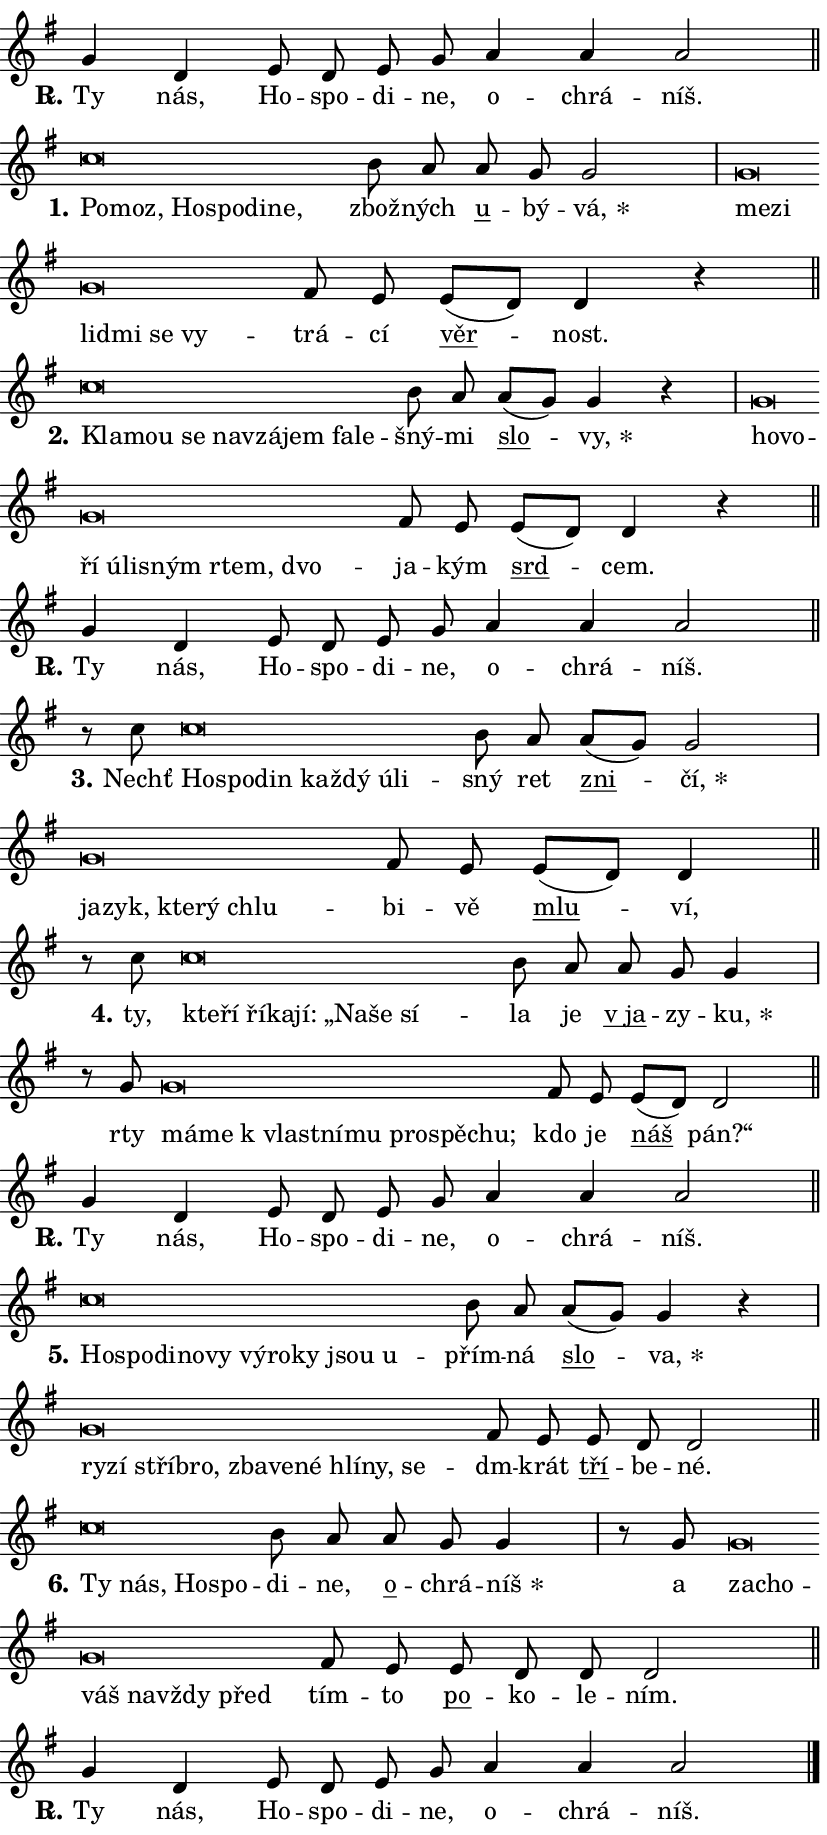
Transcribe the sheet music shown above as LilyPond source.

\version "2.24.0"
\header { tagline = "" }
\paper {
  indent = 0\cm
  top-margin = 0\cm
  right-margin = 0.13\cm % to fit lyric hyphens
  bottom-margin = 0\cm
  left-margin = 0\cm
  paper-width = 14\cm
  page-breaking = #ly:one-page-breaking
  system-system-spacing.basic-distance = #11
  score-system-spacing.basic-distance = #11
  ragged-last = ##f
}


%% Author: Thomas Morley
%% https://lists.gnu.org/archive/html/lilypond-user/2020-05/msg00002.html
#(define (line-position grob)
"Returns position of @var[grob} in current system:
   @code{'start}, if at first time-step
   @code{'end}, if at last time-step
   @code{'middle} otherwise
"
  (let* ((col (ly:item-get-column grob))
         (ln (ly:grob-object col 'left-neighbor))
         (rn (ly:grob-object col 'right-neighbor))
         (col-to-check-left (if (ly:grob? ln) ln col))
         (col-to-check-right (if (ly:grob? rn) rn col))
         (break-dir-left
           (and
             (ly:grob-property col-to-check-left 'non-musical #f)
             (ly:item-break-dir col-to-check-left)))
         (break-dir-right
           (and
             (ly:grob-property col-to-check-right 'non-musical #f)
             (ly:item-break-dir col-to-check-right))))
        (cond ((eqv? 1 break-dir-left) 'start)
              ((eqv? -1 break-dir-right) 'end)
              (else 'middle))))

#(define (tranparent-at-line-position vctor)
  (lambda (grob)
  "Relying on @code{line-position} select the relevant enry from @var{vctor}.
Used to determine transparency,"
    (case (line-position grob)
      ((end) (not (vector-ref vctor 0)))
      ((middle) (not (vector-ref vctor 1)))
      ((start) (not (vector-ref vctor 2))))))

noteHeadBreakVisibility =
#(define-music-function (break-visibility)(vector?)
"Makes @code{NoteHead}s transparent relying on @var{break-visibility}"
#{
  \override NoteHead.transparent =
    #(tranparent-at-line-position break-visibility)
#})

#(define delete-ledgers-for-transparent-note-heads
  (lambda (grob)
    "Reads whether a @code{NoteHead} is transparent.
If so this @code{NoteHead} is removed from @code{'note-heads} from
@var{grob}, which is supposed to be @code{LedgerLineSpanner}.
As a result ledgers are not printed for this @code{NoteHead}"
    (let* ((nhds-array (ly:grob-object grob 'note-heads))
           (nhds-list
             (if (ly:grob-array? nhds-array)
                 (ly:grob-array->list nhds-array)
                 '()))
           ;; Relies on the transparent-property being done before
           ;; Staff.LedgerLineSpanner.after-line-breaking is executed.
           ;; This is fragile ...
           (to-keep
             (remove
               (lambda (nhd)
                 (ly:grob-property nhd 'transparent #f))
               nhds-list)))
      ;; TODO find a better method to iterate over grob-arrays, similiar
      ;; to filter/remove etc for lists
      ;; For now rebuilt from scratch
      (set! (ly:grob-object grob 'note-heads)  '())
      (for-each
        (lambda (nhd)
          (ly:pointer-group-interface::add-grob grob 'note-heads nhd))
        to-keep))))

squashNotes = {
  \override NoteHead.X-extent = #'(-0.2 . 0.2)
  \override NoteHead.Y-extent = #'(-0.75 . 0)
  \override NoteHead.stencil =
    #(lambda (grob)
       (let ((pos (ly:grob-property grob 'staff-position)))
         (begin
           (if (< pos -7) (display "ERROR: Lower brevis then expected\n") (display ""))
           (if (<= pos -6) ly:text-interface::print ly:note-head::print))))
}
unSquashNotes = {
  \revert NoteHead.X-extent
  \revert NoteHead.Y-extent
  \revert NoteHead.stencil
}

hideNotes = \noteHeadBreakVisibility #begin-of-line-visible
unHideNotes = \noteHeadBreakVisibility #all-visible

% work-around for resetting accidentals
% https://lilypond.org/doc/v2.23/Documentation/notation/displaying-rhythms#unmetered-music
cadenzaMeasure = {
  \cadenzaOff
  \partial 1024 s1024
  \cadenzaOn
}

#(define-markup-command (accent layout props text) (markup?)
  "Underline accented syllable"
  (interpret-markup layout props
    #{\markup \override #'(offset . 4.3) \underline { #text }#}))

responsum = \markup \concat {
  "R" \hspace #-1.05 \path #0.1 #'((moveto 0 0.07) (lineto 0.9 0.8)) \hspace #0.05 "."
}

spaceSize = #0.6828661417322834 % exact space size for TeX Gyre Schola

\layout {
  \context {
    \Staff
    \remove "Time_signature_engraver"
    \override LedgerLineSpanner.after-line-breaking = #delete-ledgers-for-transparent-note-heads
  }
  \context {
    \Lyrics {
      \override LyricSpace.minimum-distance = \spaceSize
      \override LyricText.font-name = #"TeX Gyre Schola"
      \override LyricText.font-size = 1
      \override StanzaNumber.font-name = #"TeX Gyre Schola Bold"
      \override StanzaNumber.font-size = 1
    }
  }
  \context {
    \Score 
    \override NoteHead.text =
      #(lambda (grob) 
        (let ((pos (ly:grob-property grob 'staff-position)))
          #{\markup {
            \combine
              \halign #-0.55 \raise #(if (= pos -6) 0 0.5) \override #'(thickness . 2) \draw-line #'(3.2 . 0)
              \musicglyph "noteheads.sM1"
          }#}))
  }
}

% magnetic-lyrics.ily
%
%   written by
%     Jean Abou Samra <jean@abou-samra.fr>
%     Werner Lemberg <wl@gnu.org>
%
%   adapted by
%     Jiri Hon <jiri.hon@gmail.com>
%
% Version 2022-Apr-15

% https://www.mail-archive.com/lilypond-user@gnu.org/msg149350.html

#(define (Left_hyphen_pointer_engraver context)
   "Collect syllable-hyphen-syllable occurrences in lyrics and store
them in properties.  This engraver only looks to the left.  For
example, if the lyrics input is @code{foo -- bar}, it does the
following.

@itemize @bullet
@item
Set the @code{text} property of the @code{LyricHyphen} grob between
@q{foo} and @q{bar} to @code{foo}.

@item
Set the @code{left-hyphen} property of the @code{LyricText} grob with
text @q{foo} to the @code{LyricHyphen} grob between @q{foo} and
@q{bar}.
@end itemize

Use this auxiliary engraver in combination with the
@code{lyric-@/text::@/apply-@/magnetic-@/offset!} hook."
   (let ((hyphen #f)
         (text #f))
     (make-engraver
      (acknowledgers
       ((lyric-syllable-interface engraver grob source-engraver)
        (set! text grob)))
      (end-acknowledgers
       ((lyric-hyphen-interface engraver grob source-engraver)
        ;(when (not (grob::has-interface grob 'lyric-space-interface))
          (set! hyphen grob)));)
      ((stop-translation-timestep engraver)
       (when (and text hyphen)
         (ly:grob-set-object! text 'left-hyphen hyphen))
       (set! text #f)
       (set! hyphen #f)))))

#(define (lyric-text::apply-magnetic-offset! grob)
   "If the space between two syllables is less than the value in
property @code{LyricText@/.details@/.squash-threshold}, move the right
syllable to the left so that it gets concatenated with the left
syllable.

Use this function as a hook for
@code{LyricText@/.after-@/line-@/breaking} if the
@code{Left_@/hyphen_@/pointer_@/engraver} is active."
   (let ((hyphen (ly:grob-object grob 'left-hyphen #f)))
     (when hyphen
       (let ((left-text (ly:spanner-bound hyphen LEFT)))
         (when (grob::has-interface left-text 'lyric-syllable-interface)
           (let* ((common (ly:grob-common-refpoint grob left-text X))
                  (this-x-ext (ly:grob-extent grob common X))
                  (left-x-ext
                   (begin
                     ;; Trigger magnetism for left-text.
                     (ly:grob-property left-text 'after-line-breaking)
                     (ly:grob-extent left-text common X)))
                  ;; `delta` is the gap width between two syllables.
                  (delta (- (interval-start this-x-ext)
                            (interval-end left-x-ext)))
                  (details (ly:grob-property grob 'details))
                  (threshold (assoc-get 'squash-threshold details 0.2)))
             (when (< delta threshold)
               (let* (;; We have to manipulate the input text so that
                      ;; ligatures crossing syllable boundaries are not
                      ;; disabled.  For languages based on the Latin
                      ;; script this is essentially a beautification.
                      ;; However, for non-Western scripts it can be a
                      ;; necessity.
                      (lt (ly:grob-property left-text 'text))
                      (rt (ly:grob-property grob 'text))
                      (is-space (grob::has-interface hyphen 'lyric-space-interface))
                      (space (if is-space " " ""))
                      (extra-delta (if is-space spaceSize 0))
                      ;; Append new syllable.
                      (ltrt-space (if (and (string? lt) (string? rt))
                                (string-append lt space rt)
                                (make-concat-markup (list lt space rt))))
                      ;; Right-align `ltrt` to the right side.
                      (ltrt-space-markup (grob-interpret-markup
                               grob
                               (make-translate-markup
                                (cons (interval-length this-x-ext) 0)
                                (make-right-align-markup ltrt-space)))))
                 (begin
                   ;; Don't print `left-text`.
                   (ly:grob-set-property! left-text 'stencil #f)
                   ;; Set text and stencil (which holds all collected
                   ;; syllables so far) and shift it to the left.
                   (ly:grob-set-property! grob 'text ltrt-space)
                   (ly:grob-set-property! grob 'stencil ltrt-space-markup)
                   (ly:grob-translate-axis! grob (- (- delta extra-delta)) X))))))))))


#(define (lyric-hyphen::displace-bounds-first grob)
   ;; Make very sure this callback isn't triggered too early.
   (let ((left (ly:spanner-bound grob LEFT))
         (right (ly:spanner-bound grob RIGHT)))
     (ly:grob-property left 'after-line-breaking)
     (ly:grob-property right 'after-line-breaking)
     (ly:lyric-hyphen::print grob)))

squashThreshold = #0.4

\layout {
  \context {
    \Lyrics
    \consists #Left_hyphen_pointer_engraver
    \override LyricText.after-line-breaking =
      #lyric-text::apply-magnetic-offset!
    \override LyricHyphen.stencil = #lyric-hyphen::displace-bounds-first
    \override LyricText.details.squash-threshold = \squashThreshold
    \override LyricHyphen.minimum-distance = 0
    \override LyricHyphen.minimum-length = \squashThreshold
  }
}

squashText = \override LyricText.details.squash-threshold = 9999
unSquashText = \override LyricText.details.squash-threshold = \squashThreshold

leftText = \override LyricText.self-alignment-X = #LEFT
unLeftText = \revert LyricText.self-alignment-X

starOffset = #(lambda (grob) 
                (let ((x_offset (ly:self-alignment-interface::aligned-on-x-parent grob)))
                  (if (= x_offset 0) 0 (+ x_offset 1.2))))

star = #(define-music-function (syllable)(string?)
"Append star separator at the end of a syllable"
#{
  \once \override LyricText.X-offset = #starOffset
  \lyricmode { \markup {
    #syllable
    \override #'((font-name . "TeX Gyre Schola Bold")) \hspace #0.2 \lower #0.65 \larger "*"
  } }
#})

starAccent = #(define-music-function (syllable)(string?)
"Append star separator at the end of a syllable and make accent"
#{
  \once \override LyricText.X-offset = #starOffset
  \lyricmode { \markup {
    \accent #syllable
    \override #'((font-name . "TeX Gyre Schola Bold")) \hspace #0.2 \lower #0.65 \larger "*"
  } }
#})

breath = #(define-music-function (syllable)(string?)
"Append breathing indicator at the end of a syllable"
#{
  \lyricmode { \markup { #syllable "+" } }
#})

optionalBreath = #(define-music-function (syllable)(string?)
"Append optional breathing indicator at the end of a syllable"
#{
  \lyricmode { \markup { #syllable "(+)" } }
#})


\score {
    <<
        \new Voice = "melody" { \cadenzaOn \key g \major \relative { g'4 d e8 d \bar "" e g \bar "" a4 a a2 \cadenzaMeasure \bar "||" \break } }
        \new Lyrics \lyricsto "melody" { \lyricmode { \set stanza = \responsum
Ty nás, Ho -- spo -- di -- ne, o -- chrá -- níš. } }
    >>
    \layout {}
}

\score {
    <<
        \new Voice = "melody" { \cadenzaOn \key g \major \relative { \squashNotes c''\breve*1/16 \hideNotes \breve*1/16 \bar "" \breve*1/16 \bar "" \breve*1/16 \bar "" \breve*1/16 \breve*1/16 \bar "" \unHideNotes \unSquashNotes b8 a \bar "" a g g2 \cadenzaMeasure \bar "|" \squashNotes g\breve*1/16 \hideNotes \breve*1/16 \bar "" \breve*1/16 \bar "" \breve*1/16 \bar "" \breve*1/16 \breve*1/16 \bar "" \unHideNotes \unSquashNotes fis8 e \bar "" e[( d)] d4 r \cadenzaMeasure \bar "||" \break } }
        \new Lyrics \lyricsto "melody" { \lyricmode { \set stanza = "1."
\leftText Po -- \squashText moz, Ho -- spo -- di -- ne, \unLeftText \unSquashText zbož -- ných \markup \accent u -- bý -- \star vá, \leftText me -- \squashText zi lid -- mi se vy -- \unLeftText \unSquashText trá -- cí \markup \accent věr -- nost. } }
    >>
    \layout {}
}

\score {
    <<
        \new Voice = "melody" { \cadenzaOn \key g \major \relative { \squashNotes c''\breve*1/16 \hideNotes \breve*1/16 \bar "" \breve*1/16 \bar "" \breve*1/16 \bar "" \breve*1/16 \bar "" \breve*1/16 \bar "" \breve*1/16 \breve*1/16 \bar "" \unHideNotes \unSquashNotes b8 a \bar "" a[( g)] g4 r \cadenzaMeasure \bar "|" \squashNotes g\breve*1/16 \hideNotes \breve*1/16 \bar "" \breve*1/16 \bar "" \breve*1/16 \bar "" \breve*1/16 \bar "" \breve*1/16 \bar "" \breve*1/16 \breve*1/16 \bar "" \unHideNotes \unSquashNotes fis8 e \bar "" e[( d)] d4 r \cadenzaMeasure \bar "||" \break } }
        \new Lyrics \lyricsto "melody" { \lyricmode { \set stanza = "2."
\leftText Kla -- \squashText mou se na -- vzá -- jem fa -- le -- \unLeftText \unSquashText šný -- mi \markup \accent slo -- \star vy, \leftText ho -- \squashText vo -- ří ú -- li -- sným rtem, dvo -- \unLeftText \unSquashText ja -- kým \markup \accent srd -- cem. } }
    >>
    \layout {}
}

\score {
    <<
        \new Voice = "melody" { \cadenzaOn \key g \major \relative { g'4 d e8 d \bar "" e g \bar "" a4 a a2 \cadenzaMeasure \bar "||" \break } }
        \new Lyrics \lyricsto "melody" { \lyricmode { \set stanza = \responsum
Ty nás, Ho -- spo -- di -- ne, o -- chrá -- níš. } }
    >>
    \layout {}
}

\score {
    <<
        \new Voice = "melody" { \cadenzaOn \key g \major \relative { r8 c''8 \squashNotes c\breve*1/16 \hideNotes \breve*1/16 \bar "" \breve*1/16 \bar "" \breve*1/16 \bar "" \breve*1/16 \bar "" \breve*1/16 \breve*1/16 \bar "" \unHideNotes \unSquashNotes b8 a \bar "" a[( g)] g2 \cadenzaMeasure \bar "|" \squashNotes g\breve*1/16 \hideNotes \breve*1/16 \bar "" \breve*1/16 \bar "" \breve*1/16 \breve*1/16 \bar "" \unHideNotes \unSquashNotes fis8 e \bar "" e[( d)] d4 \cadenzaMeasure \bar "||" \break } }
        \new Lyrics \lyricsto "melody" { \lyricmode { \set stanza = "3."
Nechť \leftText Ho -- \squashText spo -- din kaž -- dý ú -- li -- \unLeftText \unSquashText sný ret \markup \accent zni -- \star čí, \leftText ja -- \squashText zyk, kte -- rý chlu -- \unLeftText \unSquashText bi -- vě \markup \accent mlu -- ví, } }
    >>
    \layout {}
}

\score {
    <<
        \new Voice = "melody" { \cadenzaOn \key g \major \relative { r8 c''8 \squashNotes c\breve*1/16 \hideNotes \breve*1/16 \bar "" \breve*1/16 \bar "" \breve*1/16 \bar "" \breve*1/16 \bar "" \breve*1/16 \bar "" \breve*1/16 \breve*1/16 \bar "" \unHideNotes \unSquashNotes b8 a \bar "" a g g4 \cadenzaMeasure \bar "|" r8 g8 \squashNotes g\breve*1/16 \hideNotes \breve*1/16 \bar "" \breve*1/16 \bar "" \breve*1/16 \bar "" \breve*1/16 \bar "" \breve*1/16 \bar "" \breve*1/16 \breve*1/16 \bar "" \unHideNotes \unSquashNotes fis8 e \bar "" e[( d)] d2 \cadenzaMeasure \bar "||" \break } }
        \new Lyrics \lyricsto "melody" { \lyricmode { \set stanza = "4."
ty, \leftText kte -- \squashText ří ří -- ka -- jí: „Na -- še sí -- \unLeftText \unSquashText la je \markup \accent "v ja" -- zy -- \star ku, rty \leftText má -- \squashText me "k vlast" -- ní -- mu pro -- spě -- chu; \unLeftText \unSquashText kdo je \markup \accent náš pán?“ } }
    >>
    \layout {}
}

\score {
    <<
        \new Voice = "melody" { \cadenzaOn \key g \major \relative { g'4 d e8 d \bar "" e g \bar "" a4 a a2 \cadenzaMeasure \bar "||" \break } }
        \new Lyrics \lyricsto "melody" { \lyricmode { \set stanza = \responsum
Ty nás, Ho -- spo -- di -- ne, o -- chrá -- níš. } }
    >>
    \layout {}
}

\score {
    <<
        \new Voice = "melody" { \cadenzaOn \key g \major \relative { \squashNotes c''\breve*1/16 \hideNotes \breve*1/16 \bar "" \breve*1/16 \bar "" \breve*1/16 \bar "" \breve*1/16 \bar "" \breve*1/16 \bar "" \breve*1/16 \bar "" \breve*1/16 \bar "" \breve*1/16 \breve*1/16 \bar "" \unHideNotes \unSquashNotes b8 a \bar "" a[( g)] g4 r \cadenzaMeasure \bar "|" \squashNotes g\breve*1/16 \hideNotes \breve*1/16 \bar "" \breve*1/16 \bar "" \breve*1/16 \bar "" \breve*1/16 \bar "" \breve*1/16 \bar "" \breve*1/16 \bar "" \breve*1/16 \bar "" \breve*1/16 \breve*1/16 \bar "" \unHideNotes \unSquashNotes fis8 e \bar "" e d d2 \cadenzaMeasure \bar "||" \break } }
        \new Lyrics \lyricsto "melody" { \lyricmode { \set stanza = "5."
\leftText Ho -- \squashText spo -- di -- no -- vy vý -- ro -- ky jsou u -- \unLeftText \unSquashText přím -- ná \markup \accent slo -- \star va, \leftText ry -- \squashText zí stříb -- ro, zba -- ve -- né hlí -- ny, se -- \unLeftText \unSquashText dm -- krát \markup \accent tří -- be -- né. } }
    >>
    \layout {}
}

\score {
    <<
        \new Voice = "melody" { \cadenzaOn \key g \major \relative { \squashNotes c''\breve*1/16 \hideNotes \breve*1/16 \bar "" \breve*1/16 \breve*1/16 \bar "" \unHideNotes \unSquashNotes b8 a \bar "" a g g4 \cadenzaMeasure \bar "|" r8 g8 \squashNotes g\breve*1/16 \hideNotes \breve*1/16 \bar "" \breve*1/16 \bar "" \breve*1/16 \bar "" \breve*1/16 \breve*1/16 \bar "" \unHideNotes \unSquashNotes fis8 e \bar "" e d d d2 \cadenzaMeasure \bar "||" \break } }
        \new Lyrics \lyricsto "melody" { \lyricmode { \set stanza = "6."
\leftText Ty \squashText nás, Ho -- spo -- \unLeftText \unSquashText di -- ne, \markup \accent o -- chrá -- \star níš a \leftText za -- \squashText cho -- váš na -- vždy před \unLeftText \unSquashText tím -- to \markup \accent po -- ko -- le -- ním. } }
    >>
    \layout {}
}

\score {
    <<
        \new Voice = "melody" { \cadenzaOn \key g \major \relative { g'4 d e8 d \bar "" e g \bar "" a4 a a2 \cadenzaMeasure \bar "||" \break } \bar "|." }
        \new Lyrics \lyricsto "melody" { \lyricmode { \set stanza = \responsum
Ty nás, Ho -- spo -- di -- ne, o -- chrá -- níš. } }
    >>
    \layout {}
}
